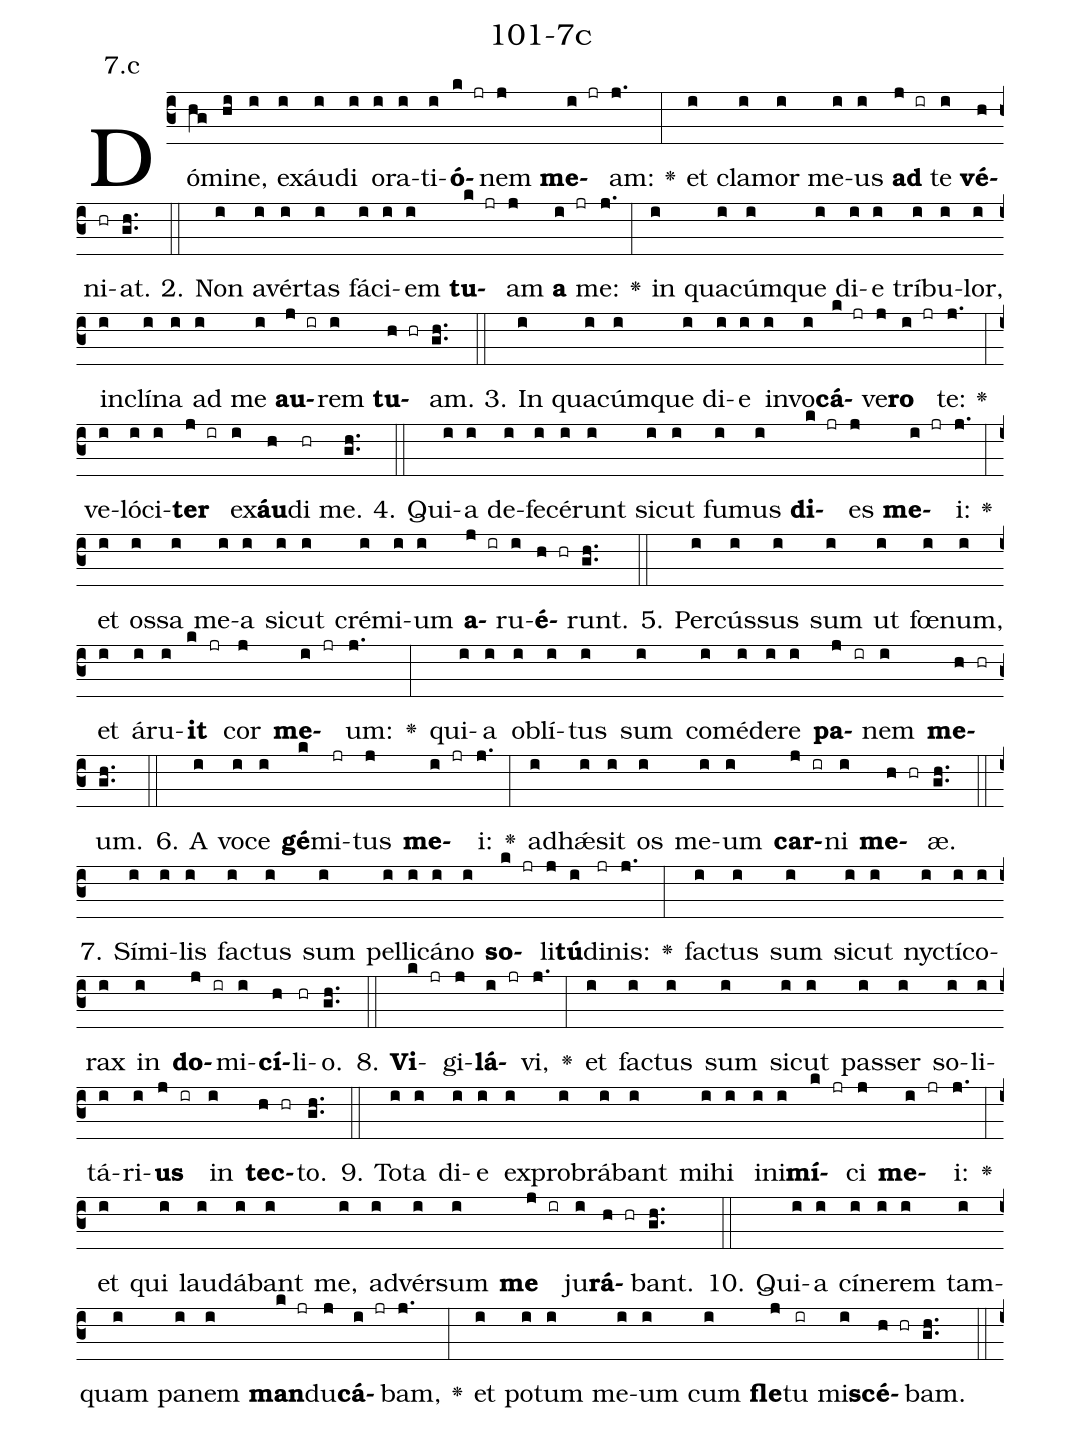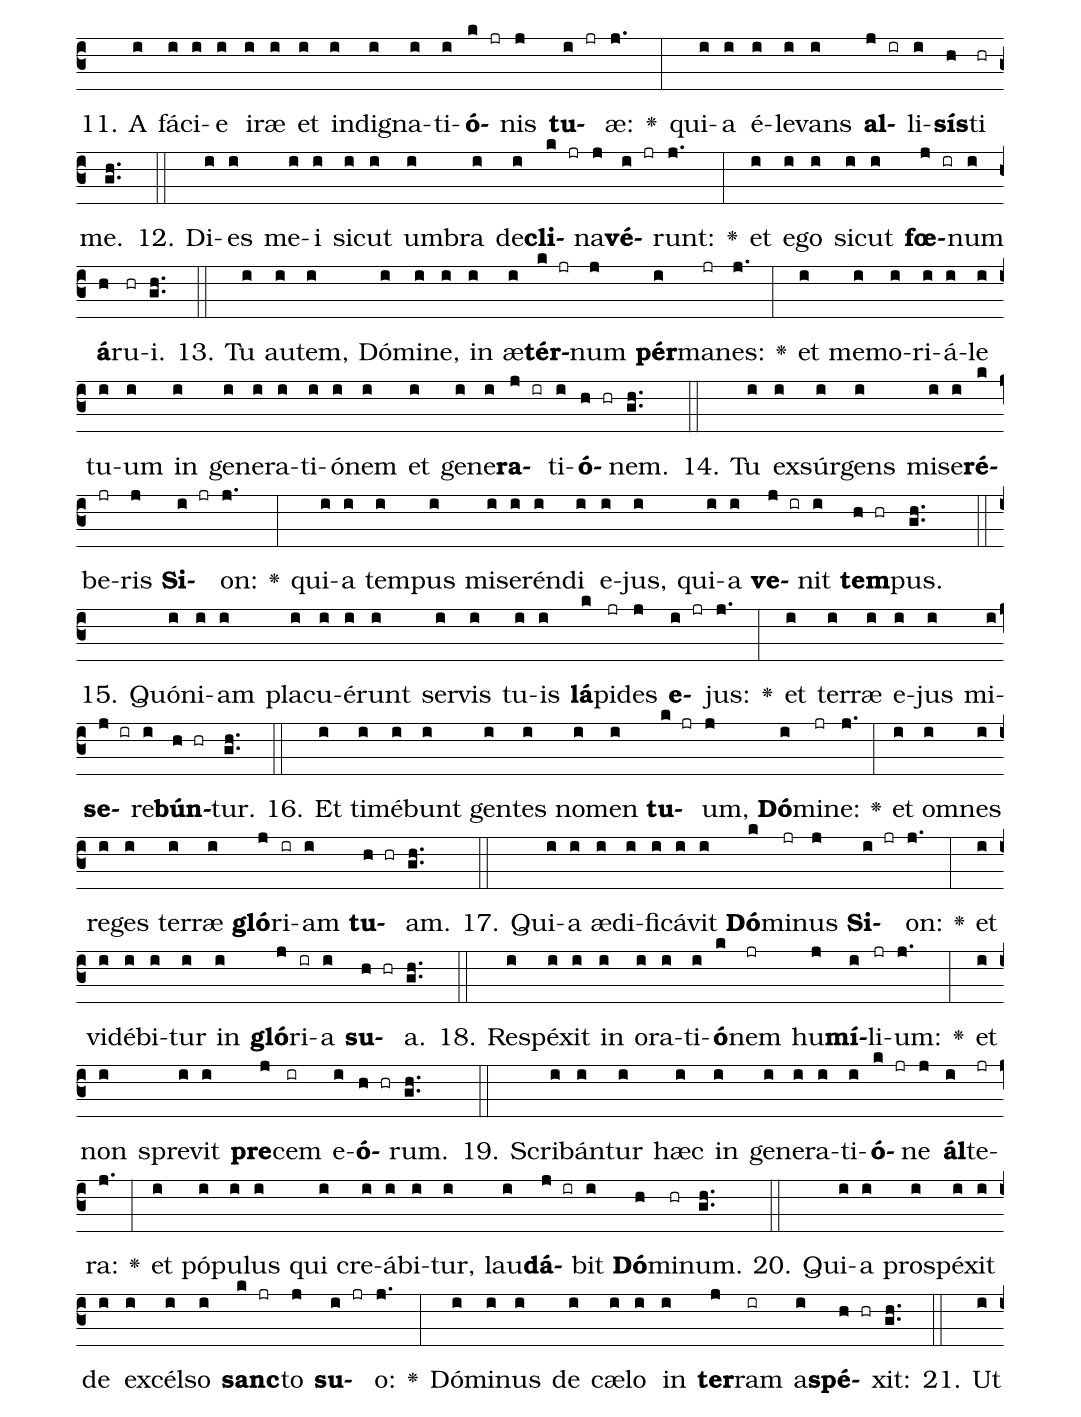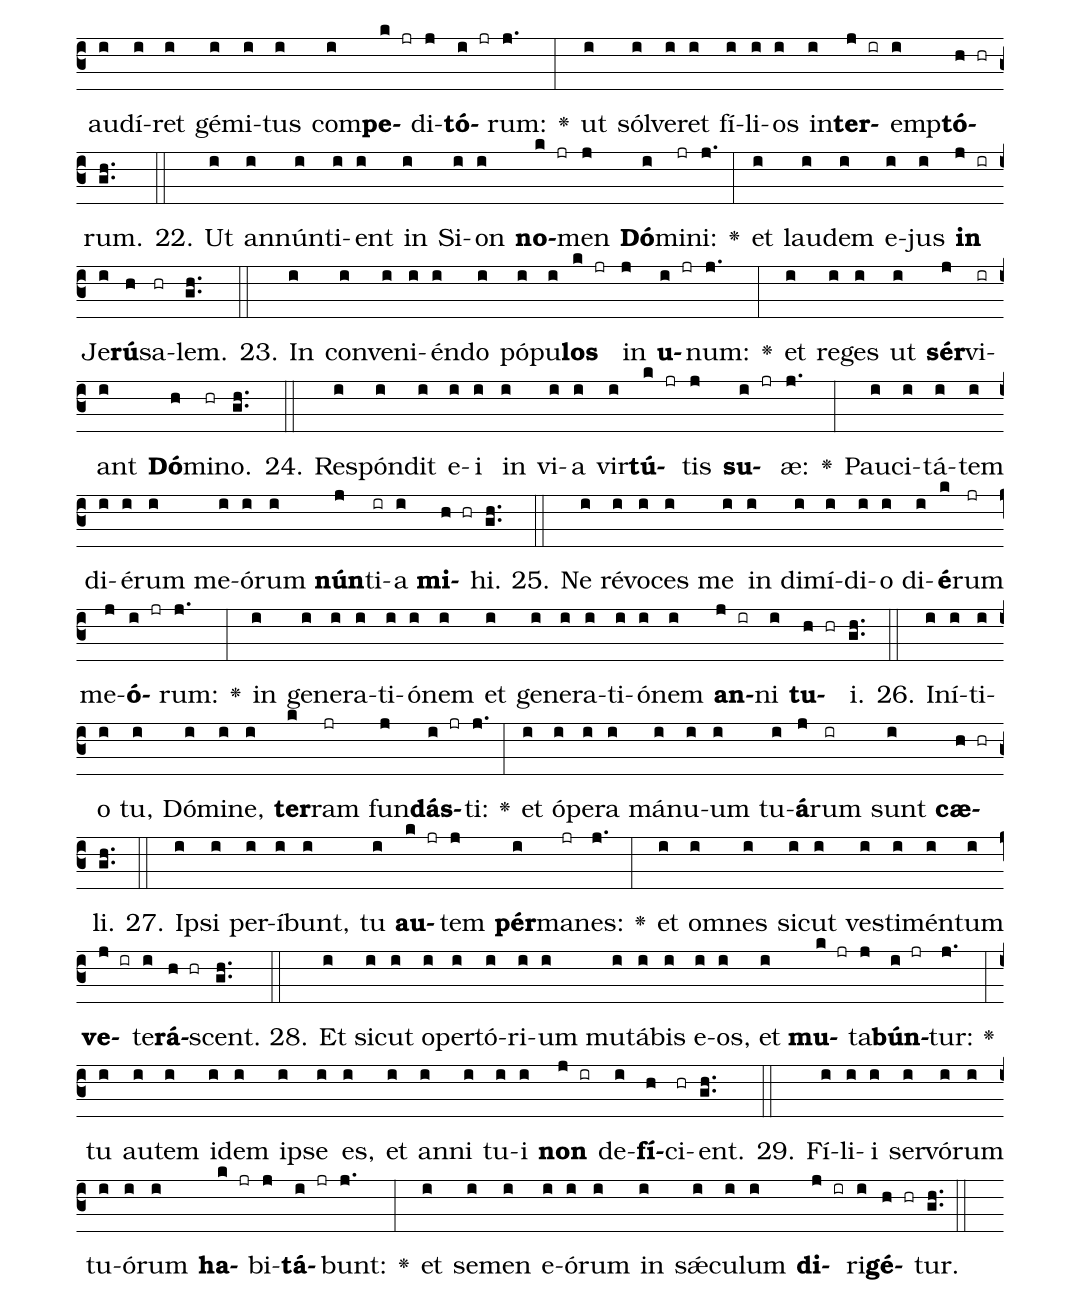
name: 101-7c;
annotation: 7.c;
%%
(c3)Dó(hg)mi(hi)ne,(i) ex(i)áu(i)di(i) o(i)ra(i)ti(i)<b>ó</b>(k jr)nem(j) <b>me</b>(i jr)am:(j.) <v>\greheightstar</v>(:) et(i) cla(i)mor(i) me(i)us(i) <b>ad</b>(j ir) te(i) <b>vé</b>(h)ni(hr)at.(gh..) (::)
2. Non(i) a(i)vér(i)tas(i) fá(i)ci(i)em(i) <b>tu</b>(k jr)am(j) <b>a</b>(i jr) me:(j.) <v>\greheightstar</v>(:) in(i) qua(i)cúm(i)que(i) di(i)e(i) trí(i)bu(i)lor,(i) in(i)clí(i)na(i) ad(i) me(i) <b>au</b>(j ir)rem(i) <b>tu</b>(h hr)am.(gh..) (::)
3. In(i) qua(i)cúm(i)que(i) di(i)e(i) in(i)vo(i)<b>cá</b>(k jr)ve(j)<b>ro</b>(i jr) te:(j.) <v>\greheightstar</v>(:) ve(i)ló(i)ci(i)<b>ter</b>(j ir) ex(i)<b>áu</b>(h)di(hr) me.(gh..) (::)
4. Qui(i)a(i) de(i)fe(i)cé(i)runt(i) sic(i)ut(i) fu(i)mus(i) <b>di</b>(k jr)es(j) <b>me</b>(i jr)i:(j.) <v>\greheightstar</v>(:) et(i) os(i)sa(i) me(i)a(i) sic(i)ut(i) cré(i)mi(i)um(i) <b>a</b>(j ir)ru(i)<b>é</b>(h hr)runt.(gh..) (::)
5. Per(i)cús(i)sus(i) sum(i) ut(i) fœ(i)num,(i) et(i) á(i)ru(i)<b>it</b>(k jr) cor(j) <b>me</b>(i jr)um:(j.) <v>\greheightstar</v>(:) qui(i)a(i) ob(i)lí(i)tus(i) sum(i) com(i)é(i)de(i)re(i) <b>pa</b>(j ir)nem(i) <b>me</b>(h hr)um.(gh..) (::)
6. A(i) vo(i)ce(i) <b>gé</b>(k)mi(jr)tus(j) <b>me</b>(i jr)i:(j.) <v>\greheightstar</v>(:) ad(i)hǽ(i)sit(i) os(i) me(i)um(i) <b>car</b>(j ir)ni(i) <b>me</b>(h hr)æ.(gh..) (::)
7. Sí(i)mi(i)lis(i) fac(i)tus(i) sum(i) pel(i)li(i)cá(i)no(i) <b>so</b>(k jr)li(j)<b>tú</b>(i)di(jr)nis:(j.) <v>\greheightstar</v>(:) fac(i)tus(i) sum(i) sic(i)ut(i) nyc(i)tí(i)co(i)rax(i) in(i) <b>do</b>(j ir)mi(i)<b>cí</b>(h)li(hr)o.(gh..) (::)
8. <b>Vi</b>(k jr)gi(j)<b>lá</b>(i jr)vi,(j.) <v>\greheightstar</v>(:) et(i) fac(i)tus(i) sum(i) sic(i)ut(i) pas(i)ser(i) so(i)li(i)tá(i)ri(i)<b>us</b>(j ir) in(i) <b>tec</b>(h hr)to.(gh..) (::)
9. To(i)ta(i) di(i)e(i) ex(i)pro(i)brá(i)bant(i) mi(i)hi(i) in(i)i(i)<b>mí</b>(k jr)ci(j) <b>me</b>(i jr)i:(j.) <v>\greheightstar</v>(:) et(i) qui(i) lau(i)dá(i)bant(i) me,(i) ad(i)vér(i)sum(i) <b>me</b>(j ir) ju(i)<b>rá</b>(h hr)bant.(gh..) (::)
10. Qui(i)a(i) cí(i)ne(i)rem(i) tam(i)quam(i) pa(i)nem(i) <b>man</b>(k jr)du(j)<b>cá</b>(i jr)bam,(j.) <v>\greheightstar</v>(:) et(i) po(i)tum(i) me(i)um(i) cum(i) <b>fle</b>(j)tu(ir) mi(i)<b>scé</b>(h hr)bam.(gh..) (::)
11. A(i) fá(i)ci(i)e(i) i(i)ræ(i) et(i) in(i)di(i)gna(i)ti(i)<b>ó</b>(k jr)nis(j) <b>tu</b>(i jr)æ:(j.) <v>\greheightstar</v>(:) qui(i)a(i) é(i)le(i)vans(i) <b>al</b>(j ir)li(i)<b>sís</b>(h)ti(hr) me.(gh..) (::)
12. Di(i)es(i) me(i)i(i) sic(i)ut(i) um(i)bra(i) de(i)<b>cli</b>(k jr)na(j)<b>vé</b>(i jr)runt:(j.) <v>\greheightstar</v>(:) et(i) e(i)go(i) sic(i)ut(i) <b>fœ</b>(j ir)num(i) <b>á</b>(h)ru(hr)i.(gh..) (::)
13. Tu(i) au(i)tem,(i) Dó(i)mi(i)ne,(i) in(i) æ(i)<b>tér</b>(k jr)num(j) <b>pér</b>(i)ma(jr)nes:(j.) <v>\greheightstar</v>(:) et(i) me(i)mo(i)ri(i)á(i)le(i) tu(i)um(i) in(i) ge(i)ne(i)ra(i)ti(i)ó(i)nem(i) et(i) ge(i)ne(i)<b>ra</b>(j ir)ti(i)<b>ó</b>(h hr)nem.(gh..) (::)
14. Tu(i) ex(i)súr(i)gens(i) mi(i)se(i)<b>ré</b>(k)be(jr)ris(j) <b>Si</b>(i jr)on:(j.) <v>\greheightstar</v>(:) qui(i)a(i) tem(i)pus(i) mi(i)se(i)rén(i)di(i) e(i)jus,(i) qui(i)a(i) <b>ve</b>(j ir)nit(i) <b>tem</b>(h hr)pus.(gh..) (::)
15. Quón(i)i(i)am(i) pla(i)cu(i)é(i)runt(i) ser(i)vis(i) tu(i)is(i) <b>lá</b>(k)pi(jr)des(j) <b>e</b>(i jr)jus:(j.) <v>\greheightstar</v>(:) et(i) ter(i)ræ(i) e(i)jus(i) mi(i)<b>se</b>(j ir)re(i)<b>bún</b>(h hr)tur.(gh..) (::)
16. Et(i) ti(i)mé(i)bunt(i) gen(i)tes(i) no(i)men(i) <b>tu</b>(k jr)um,(j) <b>Dó</b>(i)mi(jr)ne:(j.) <v>\greheightstar</v>(:) et(i) om(i)nes(i) re(i)ges(i) ter(i)ræ(i) <b>gló</b>(j)ri(ir)am(i) <b>tu</b>(h hr)am.(gh..) (::)
17. Qui(i)a(i) æ(i)di(i)fi(i)cá(i)vit(i) <b>Dó</b>(k)mi(jr)nus(j) <b>Si</b>(i jr)on:(j.) <v>\greheightstar</v>(:) et(i) vi(i)dé(i)bi(i)tur(i) in(i) <b>gló</b>(j)ri(ir)a(i) <b>su</b>(h hr)a.(gh..) (::)
18. Re(i)spé(i)xit(i) in(i) o(i)ra(i)ti(i)<b>ó</b>(k)nem(jr) hu(j)<b>mí</b>(i)li(jr)um:(j.) <v>\greheightstar</v>(:) et(i) non(i) spre(i)vit(i) <b>pre</b>(j)cem(ir) e(i)<b>ó</b>(h hr)rum.(gh..) (::)
19. Scri(i)bán(i)tur(i) hæc(i) in(i) ge(i)ne(i)ra(i)ti(i)<b>ó</b>(k jr)ne(j) <b>ál</b>(i)te(jr)ra:(j.) <v>\greheightstar</v>(:) et(i) pó(i)pu(i)lus(i) qui(i) cre(i)á(i)bi(i)tur,(i) lau(i)<b>dá</b>(j ir)bit(i) <b>Dó</b>(h)mi(hr)num.(gh..) (::)
20. Qui(i)a(i) pro(i)spé(i)xit(i) de(i) ex(i)cél(i)so(i) <b>sanc</b>(k jr)to(j) <b>su</b>(i jr)o:(j.) <v>\greheightstar</v>(:) Dó(i)mi(i)nus(i) de(i) cæ(i)lo(i) in(i) <b>ter</b>(j)ram(ir) a(i)<b>spé</b>(h hr)xit:(gh..) (::)
21. Ut(i) au(i)dí(i)ret(i) gé(i)mi(i)tus(i) com(i)<b>pe</b>(k jr)di(j)<b>tó</b>(i jr)rum:(j.) <v>\greheightstar</v>(:) ut(i) sól(i)ve(i)ret(i) fí(i)li(i)os(i) in(i)<b>ter</b>(j ir)emp(i)<b>tó</b>(h hr)rum.(gh..) (::)
22. Ut(i) an(i)nún(i)ti(i)ent(i) in(i) Si(i)on(i) <b>no</b>(k jr)men(j) <b>Dó</b>(i)mi(jr)ni:(j.) <v>\greheightstar</v>(:) et(i) lau(i)dem(i) e(i)jus(i) <b>in</b>(j ir) Je(i)<b>rú</b>(h)sa(hr)lem.(gh..) (::)
23. In(i) con(i)ve(i)ni(i)én(i)do(i) pó(i)pu(i)<b>los</b>(k jr) in(j) <b>u</b>(i jr)num:(j.) <v>\greheightstar</v>(:) et(i) re(i)ges(i) ut(i) <b>sér</b>(j)vi(ir)ant(i) <b>Dó</b>(h)mi(hr)no.(gh..) (::)
24. Re(i)spón(i)dit(i) e(i)i(i) in(i) vi(i)a(i) vir(i)<b>tú</b>(k jr)tis(j) <b>su</b>(i jr)æ:(j.) <v>\greheightstar</v>(:) Pau(i)ci(i)tá(i)tem(i) di(i)é(i)rum(i) me(i)ó(i)rum(i) <b>nún</b>(j)ti(ir)a(i) <b>mi</b>(h hr)hi.(gh..) (::)
25. Ne(i) ré(i)vo(i)ces(i) me(i) in(i) di(i)mí(i)di(i)o(i) di(i)<b>é</b>(k)rum(jr) me(j)<b>ó</b>(i jr)rum:(j.) <v>\greheightstar</v>(:) in(i) ge(i)ne(i)ra(i)ti(i)ó(i)nem(i) et(i) ge(i)ne(i)ra(i)ti(i)ó(i)nem(i) <b>an</b>(j ir)ni(i) <b>tu</b>(h hr)i.(gh..) (::)
26. In(i)í(i)ti(i)o(i) tu,(i) Dó(i)mi(i)ne,(i) <b>ter</b>(k)ram(jr) fun(j)<b>dás</b>(i jr)ti:(j.) <v>\greheightstar</v>(:) et(i) ó(i)pe(i)ra(i) má(i)nu(i)um(i) tu(i)<b>á</b>(j)rum(ir) sunt(i) <b>cæ</b>(h hr)li.(gh..) (::)
27. Ip(i)si(i) per(i)í(i)bunt,(i) tu(i) <b>au</b>(k jr)tem(j) <b>pér</b>(i)ma(jr)nes:(j.) <v>\greheightstar</v>(:) et(i) om(i)nes(i) sic(i)ut(i) ves(i)ti(i)mén(i)tum(i) <b>ve</b>(j ir)te(i)<b>rá</b>(h hr)scent.(gh..) (::)
28. Et(i) sic(i)ut(i) o(i)per(i)tó(i)ri(i)um(i) mu(i)tá(i)bis(i) e(i)os,(i) et(i) <b>mu</b>(k jr)ta(j)<b>bún</b>(i jr)tur:(j.) <v>\greheightstar</v>(:) tu(i) au(i)tem(i) i(i)dem(i) ip(i)se(i) es,(i) et(i) an(i)ni(i) tu(i)i(i) <b>non</b>(j ir) de(i)<b>fí</b>(h)ci(hr)ent.(gh..) (::)
29. Fí(i)li(i)i(i) ser(i)vó(i)rum(i) tu(i)ó(i)rum(i) <b>ha</b>(k jr)bi(j)<b>tá</b>(i jr)bunt:(j.) <v>\greheightstar</v>(:) et(i) se(i)men(i) e(i)ó(i)rum(i) in(i) sǽ(i)cu(i)lum(i) <b>di</b>(j ir)ri(i)<b>gé</b>(h hr)tur.(gh..) (::)
